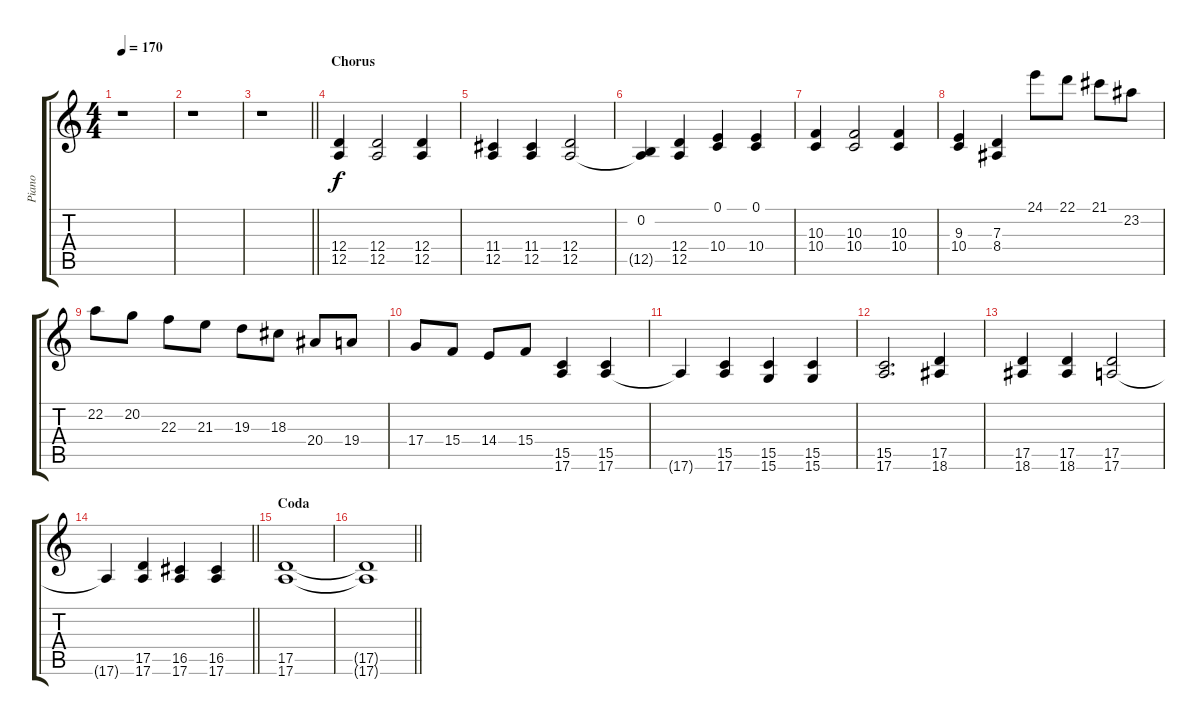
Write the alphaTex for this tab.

\track ("Piano" "Piano") {instrument brightacousticpiano}
\staff {score tabs}
\tuning (E4 B3 G3 D3 A2 E2) {hide}
\ts (4 4)
\tempo 170
\clef g2
\ks c
r.1{dy f} |
r.1 |
\barLineRight lightlight
r.1 |
\section ("" "Chorus ")
(12.4 12.5).4 (12.4 12.5).2 (12.4 12.5).4 |
(11.4 12.5).4 (11.4 12.5).4 (12.4 12.5).2 |
(0.2 12.5{t}).4 (12.4 12.5).4 (0.1 10.4).4 (0.1 10.4).4 |
(10.3 10.4).4 (10.3 10.4).2 (10.3 10.4).4 |
(9.3 10.4).4 (7.3 8.4).4 24.1.8 22.1.8 21.1.8 23.2.8 |
22.2.8 20.2.8 22.3.8 21.3.8 19.3.8 18.3.8 20.4.8 19.4.8 |
17.4.8 15.4.8 14.4.8 15.4.8 (15.5 17.6).4 (15.5 17.6).4 |
17.6{t}.4 (15.5 17.6).4 (15.5 15.6).4 (15.5 15.6).4 |
(15.5 17.6).2{d} (17.5 18.6).4 |
(17.5 18.6).4 (17.5 18.6).4 (17.5 17.6).2 |
\barLineRight lightlight
17.6{t}.4 (17.5 17.6).4 (16.5 17.6).4 (16.5 17.6).4 |
\section ("" "Coda")
(17.5 17.6).1 |
\barLineRight lightlight
(17.5{t} 17.6{t}).1
